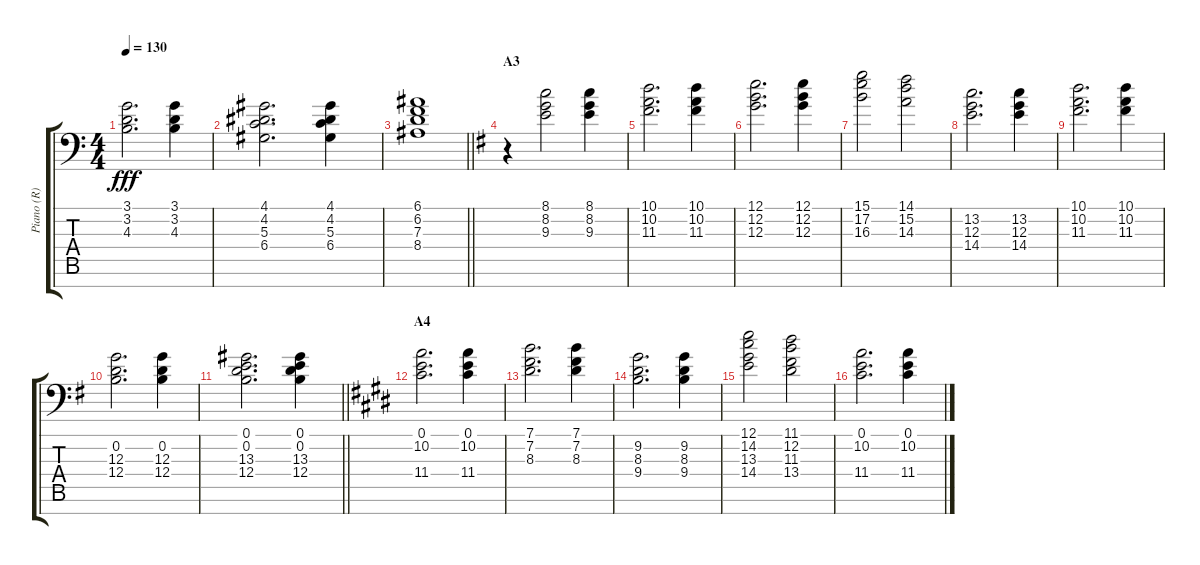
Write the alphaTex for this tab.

\track ("Piano (R)" "Piano (R)") {instrument acousticgrandpiano}
\staff {score tabs}
\tuning (E4 B3 G3 D3 A2 E2 C-1) {hide}
\ts (4 4)
\tempo 130
\clef f4
\ks c
(3.1 3.2 4.3).2{d dy fff} (3.1 3.2 4.3).4 |
(4.1 4.2 5.3 6.4).2{d} (4.1 4.2 5.3 6.4).4 |
\barLineRight lightlight
(6.1 6.2 7.3 8.4).1 |
\section ("" "A3")
\ks g
r.4 (8.1 8.2 9.3).2 (8.1 8.2 9.3).4 |
(10.1 10.2 11.3).2{d} (10.1 10.2 11.3).4 |
(12.1 12.2 12.3).2{d} (12.1 12.2 12.3).4 |
(15.1 17.2 16.3).2 (14.1 15.2 14.3).2 |
(13.2 12.3 14.4).2{d} (13.2 12.3 14.4).4 |
(10.1 10.2 11.3).2{d} (10.1 10.2 11.3).4 |
(0.2 12.3 12.4).2{d} (0.2 12.3 12.4).4 |
\barLineRight lightlight
(0.1 0.2 13.3 12.4).2{d} (0.1 0.2 13.3 12.4).4 |
\section ("" "A4")
\ks e
(0.1 10.2 11.4).2{d} (0.1 10.2 11.4).4 |
(7.1 7.2 8.3).2{d} (7.1 7.2 8.3).4 |
(9.2 8.3 9.4).2{d} (9.2 8.3 9.4).4 |
(12.1 14.2 13.3 14.4).2 (11.1 12.2 11.3 13.4).2 |
(0.1 10.2 11.4).2{d} (0.1 10.2 11.4).4
